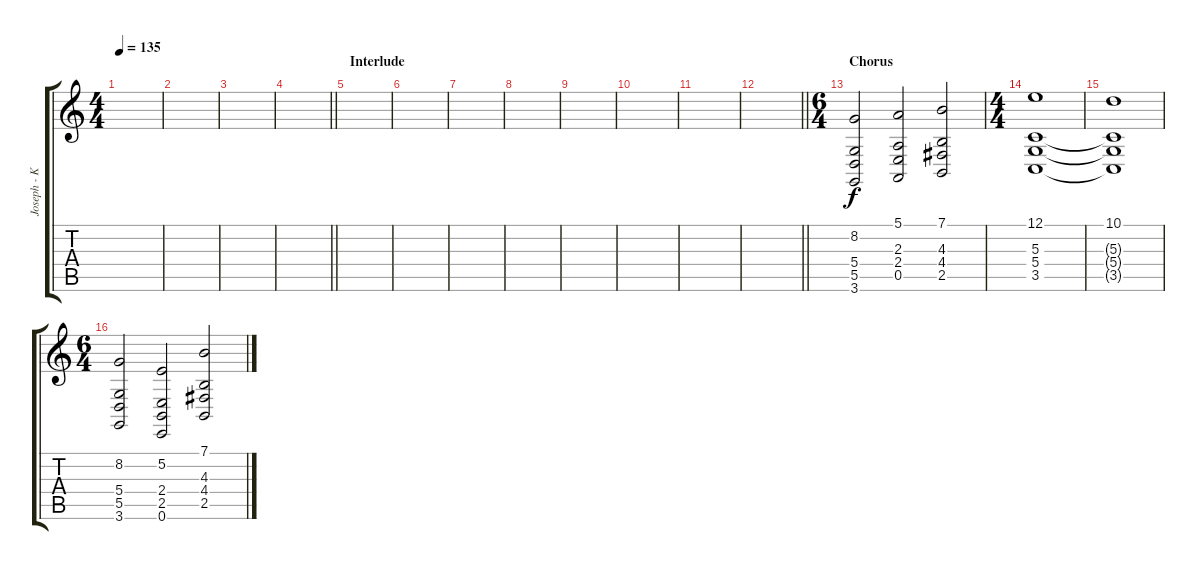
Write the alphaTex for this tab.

\track ("Joseph - Keyboard" "Joseph - K") {instrument fx6goblins}
\staff {score tabs}
\tuning (E4 B3 G3 D3 A2 E2) {hide}
\ts (4 4)
\tempo 135
\clef g2
\ks c
|
|
|
\barLineRight lightlight
|
\section ("" "Interlude")
|
|
|
|
|
|
|
\barLineRight lightlight
|
\ts (6 4)
\section ("" "Chorus")
(8.2 5.4 5.5 3.6).2{volume 10} (5.1 2.3 2.4 0.5).2 (7.1 4.3 4.4 2.5).2 |
\ts (4 4)
(12.1 5.3 5.4 3.5).1 |
(10.1 5.3{t} 5.4{t} 3.5{t}).1 |
\ts (6 4)
(8.2 5.4 5.5 3.6).2{volume 10} (5.2 2.4 2.5 0.6).2 (7.1 4.3 4.4 2.5).2
